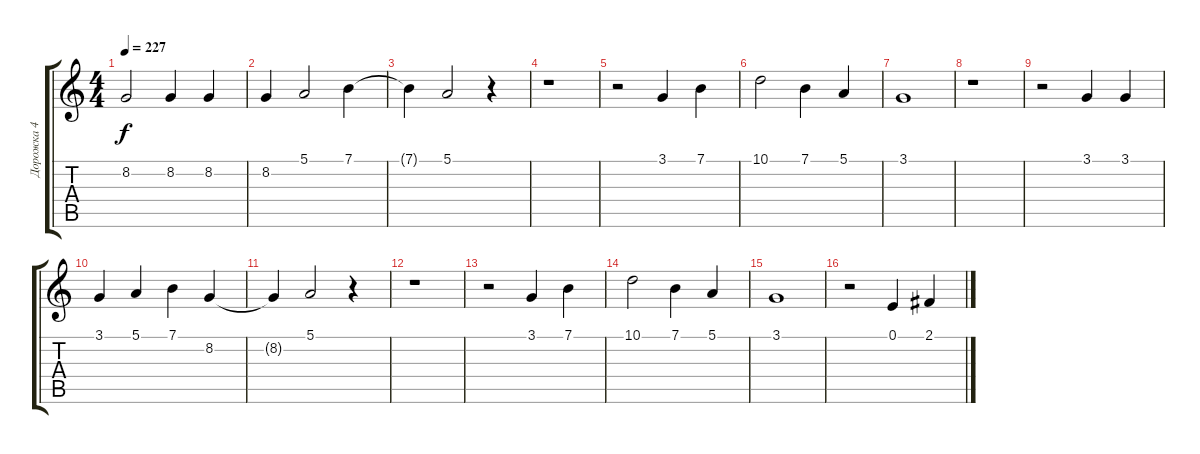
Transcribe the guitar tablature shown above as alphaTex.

\track ("Дорожка 4" "Дорожка 4") {instrument acousticgrandpiano}
\staff {score tabs}
\tuning (E4 B3 G3 D3 A2 E2) {hide}
\ts (4 4)
\tempo 227
\clef g2
\ks c
8.2.2{dy f} 8.2.4 8.2.4 |
8.2.4 5.1.2 7.1.4 |
7.1{t}.4 5.1.2 r.4 |
r.1 |
r.2 3.1.4 7.1.4 |
10.1.2 7.1.4 5.1.4 |
3.1.1 |
r.1 |
r.2 3.1.4 3.1.4 |
3.1.4 5.1.4 7.1.4 8.2.4 |
8.2{t}.4 5.1.2 r.4 |
r.1 |
r.2 3.1.4 7.1.4 |
10.1.2 7.1.4 5.1.4 |
3.1.1 |
r.2 0.1.4 2.1.4
